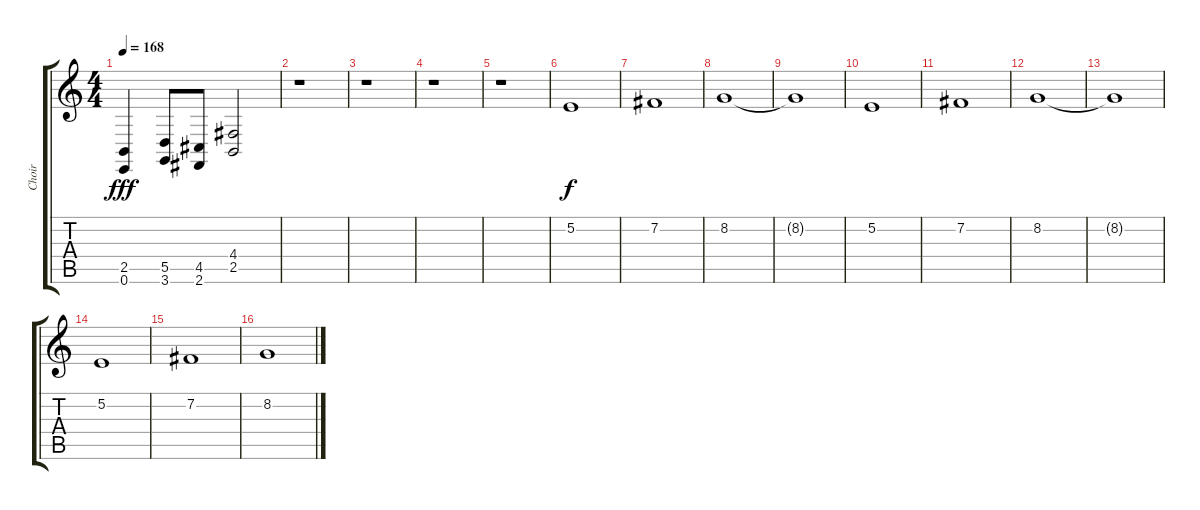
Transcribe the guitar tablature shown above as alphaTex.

\track ("Choir" "Choir") {instrument choiraahs}
\staff {score tabs}
\tuning (E4 B3 G3 D3 A2 E2) {hide}
\ts (4 4)
\tempo 168
\clef g2
\ks c
(2.5 0.6).4{dy fff} (5.5 3.6).8 (4.5 2.6).8 (4.4 2.5).2 |
r.1 |
r.1 |
r.1 |
r.1 |
5.2.1{dy f} |
7.2.1 |
8.2.1 |
8.2{t}.1 |
5.2.1 |
7.2.1 |
8.2.1 |
8.2{t}.1 |
5.2.1 |
7.2.1 |
8.2.1
